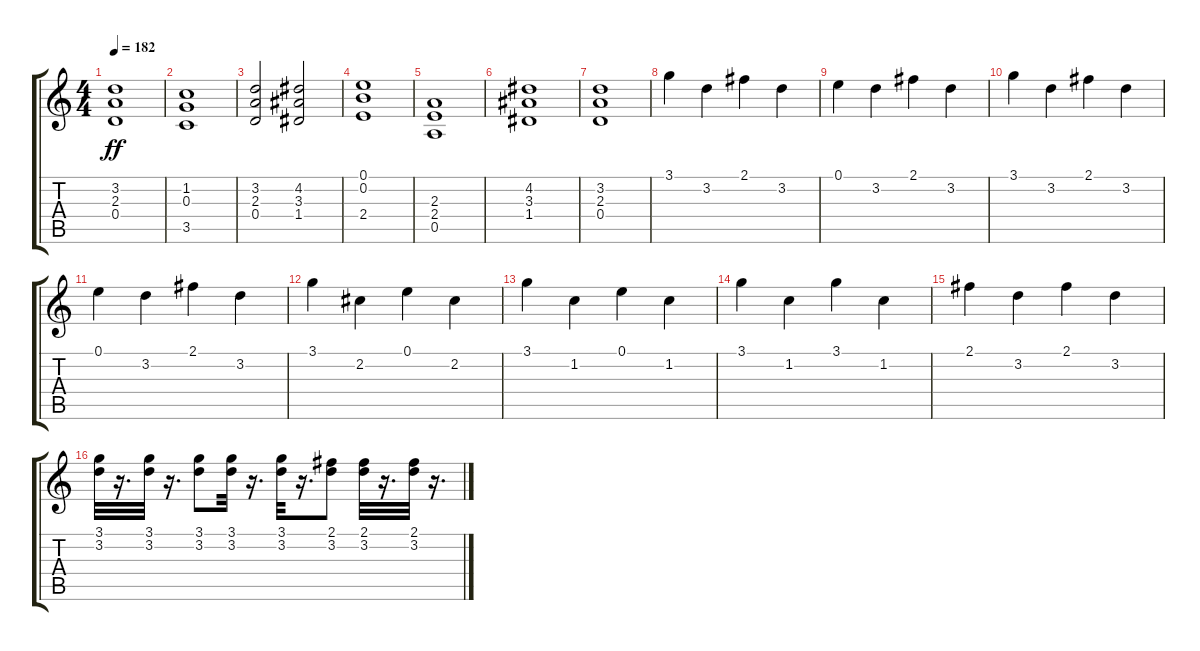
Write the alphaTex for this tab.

\track "" {instrument distortionguitar}
\staff {score tabs}
\tuning (E4 B3 G3 D3 A2 E2) {hide}
\ts (4 4)
\tempo 182
\clef g2
\ks c
(3.2 2.3 0.4).1{dy ff} |
(1.2 0.3 3.5).1 |
(3.2 2.3 0.4).2 (4.2 3.3 1.4).2 |
(0.1 0.2 2.4).1 |
(2.3 2.4 0.5).1 |
(4.2 3.3 1.4).1 |
(3.2 2.3 0.4).1 |
3.1.4 3.2.4 2.1.4 3.2.4 |
0.1.4 3.2.4 2.1.4 3.2.4 |
3.1.4 3.2.4 2.1.4 3.2.4 |
0.1.4 3.2.4 2.1.4 3.2.4 |
3.1.4 2.2.4 0.1.4 2.2.4 |
3.1.4 1.2.4 0.1.4 1.2.4 |
3.1.4 1.2.4 3.1.4 1.2.4 |
2.1.4 3.2.4 2.1.4 3.2.4 |
(3.1 3.2).32 r.16{d} (3.1 3.2).32 r.16{d} (3.1 3.2).8 (3.1 3.2).32 r.16{d} (3.1 3.2).32 r.16{d} (2.1 3.2).8 (2.1 3.2).32 r.16{d} (2.1 3.2).32 r.16{d}
